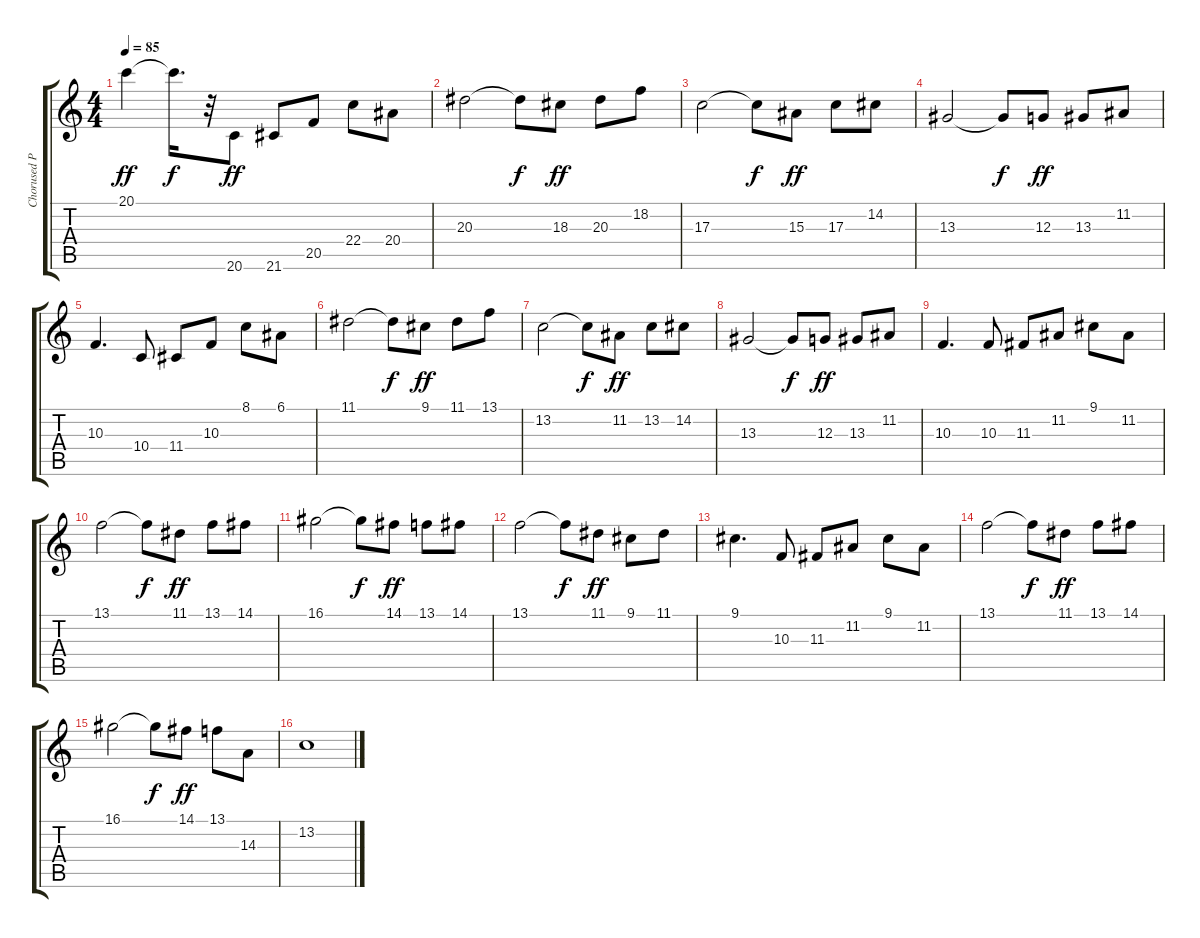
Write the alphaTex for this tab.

\track ("Chorused Piano" "Chorused P") {instrument electricpiano2}
\staff {score tabs}
\tuning (E4 B3 G3 D3 A2 E2) {hide}
\ts (4 4)
\tempo 85
\clef g2
\ks c
20.1.4{dy ff} 20.1{t}.16{d dy f} r.32 20.6.8{dy ff} 21.6.8 20.5.8 22.4.8 20.4.8 |
20.3.2 20.3{t}.8{dy f} 18.3.8{dy ff} 20.3.8 18.2.8 |
17.3.2 17.3{t}.8{dy f} 15.3.8{dy ff} 17.3.8 14.2.8 |
13.3.2 13.3{t}.8{dy f} 12.3.8{dy ff} 13.3.8 11.2.8 |
10.3.4{d} 10.4.8 11.4.8 10.3.8 8.1.8 6.1.8 |
11.1.2 11.1{t}.8{dy f} 9.1.8{dy ff} 11.1.8 13.1.8 |
13.2.2 13.2{t}.8{dy f} 11.2.8{dy ff} 13.2.8 14.2.8 |
13.3.2 13.3{t}.8{dy f} 12.3.8{dy ff} 13.3.8 11.2.8 |
10.3.4{d} 10.3.8 11.3.8 11.2.8 9.1.8 11.2.8 |
13.1.2 13.1{t}.8{dy f} 11.1.8{dy ff} 13.1.8 14.1.8 |
16.1.2 16.1{t}.8{dy f} 14.1.8{dy ff} 13.1.8 14.1.8 |
13.1.2 13.1{t}.8{dy f} 11.1.8{dy ff} 9.1.8 11.1.8 |
9.1.4{d} 10.3.8 11.3.8 11.2.8 9.1.8 11.2.8 |
13.1.2 13.1{t}.8{dy f} 11.1.8{dy ff} 13.1.8 14.1.8 |
16.1.2 16.1{t}.8{dy f} 14.1.8{dy ff} 13.1.8 14.3.8 |
13.2.1
